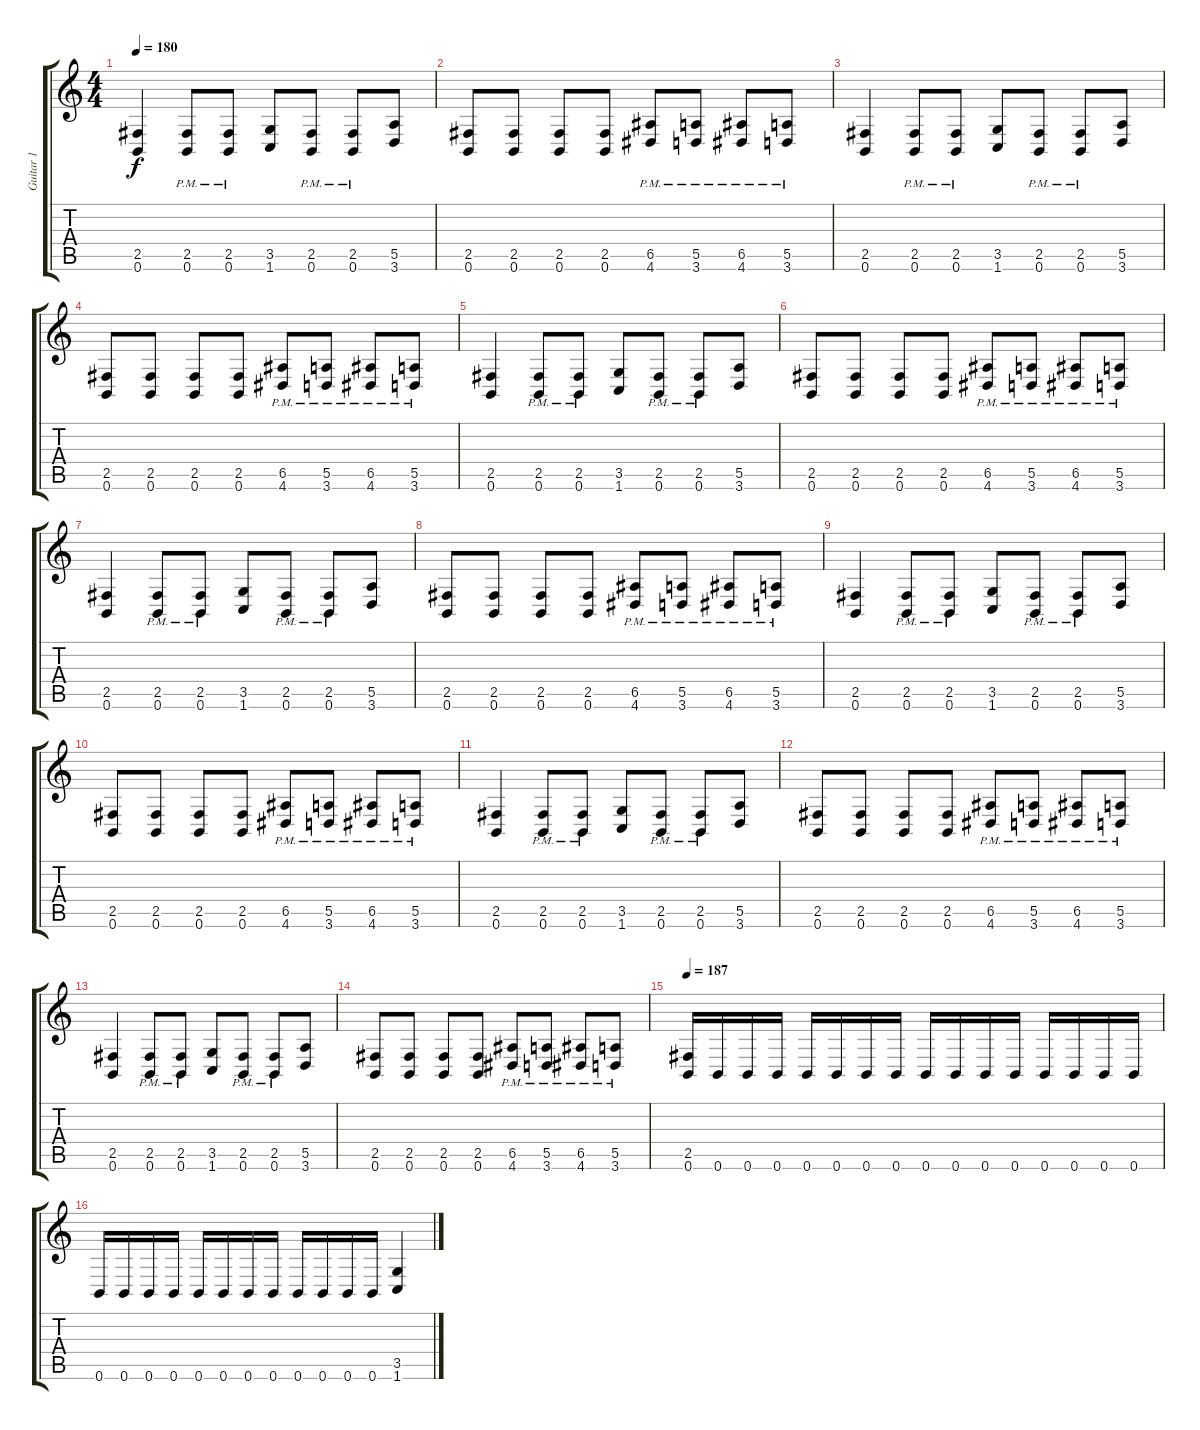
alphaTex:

\track ("Guitar 1" "Guitar 1") {instrument distortionguitar}
\staff {score tabs}
\tuning (B3 Gb3 D3 A2 E2 B1) {hide}
\ts (4 4)
\tempo 180
\clef g2
\ks c
(2.5 0.6).4{dy f} (2.5{pm} 0.6{pm}).8 (2.5{pm} 0.6{pm}).8 (3.5 1.6).8 (2.5{pm} 0.6{pm}).8 (2.5{pm} 0.6{pm}).8 (5.5 3.6).8 |
(2.5 0.6).8 (2.5 0.6).8 (2.5 0.6).8 (2.5 0.6).8 (6.5{pm} 4.6{pm}).8 (5.5{pm} 3.6{pm}).8 (6.5{pm} 4.6{pm}).8 (5.5{pm} 3.6{pm}).8 |
(2.5 0.6).4 (2.5{pm} 0.6{pm}).8 (2.5{pm} 0.6{pm}).8 (3.5 1.6).8 (2.5{pm} 0.6{pm}).8 (2.5{pm} 0.6{pm}).8 (5.5 3.6).8 |
(2.5 0.6).8 (2.5 0.6).8 (2.5 0.6).8 (2.5 0.6).8 (6.5{pm} 4.6{pm}).8 (5.5{pm} 3.6{pm}).8 (6.5{pm} 4.6{pm}).8 (5.5{pm} 3.6{pm}).8 |
(2.5 0.6).4 (2.5{pm} 0.6{pm}).8 (2.5{pm} 0.6{pm}).8 (3.5 1.6).8 (2.5{pm} 0.6{pm}).8 (2.5{pm} 0.6{pm}).8 (5.5 3.6).8 |
(2.5 0.6).8 (2.5 0.6).8 (2.5 0.6).8 (2.5 0.6).8 (6.5{pm} 4.6{pm}).8 (5.5{pm} 3.6{pm}).8 (6.5{pm} 4.6{pm}).8 (5.5{pm} 3.6{pm}).8 |
(2.5 0.6).4 (2.5{pm} 0.6{pm}).8 (2.5{pm} 0.6{pm}).8 (3.5 1.6).8 (2.5{pm} 0.6{pm}).8 (2.5{pm} 0.6{pm}).8 (5.5 3.6).8 |
(2.5 0.6).8 (2.5 0.6).8 (2.5 0.6).8 (2.5 0.6).8 (6.5{pm} 4.6{pm}).8 (5.5{pm} 3.6{pm}).8 (6.5{pm} 4.6{pm}).8 (5.5{pm} 3.6{pm}).8 |
(2.5 0.6).4 (2.5{pm} 0.6{pm}).8 (2.5{pm} 0.6{pm}).8 (3.5 1.6).8 (2.5{pm} 0.6{pm}).8 (2.5{pm} 0.6{pm}).8 (5.5 3.6).8 |
(2.5 0.6).8 (2.5 0.6).8 (2.5 0.6).8 (2.5 0.6).8 (6.5{pm} 4.6{pm}).8 (5.5{pm} 3.6{pm}).8 (6.5{pm} 4.6{pm}).8 (5.5{pm} 3.6{pm}).8 |
(2.5 0.6).4 (2.5{pm} 0.6{pm}).8 (2.5{pm} 0.6{pm}).8 (3.5 1.6).8 (2.5{pm} 0.6{pm}).8 (2.5{pm} 0.6{pm}).8 (5.5 3.6).8 |
(2.5 0.6).8 (2.5 0.6).8 (2.5 0.6).8 (2.5 0.6).8 (6.5{pm} 4.6{pm}).8 (5.5{pm} 3.6{pm}).8 (6.5{pm} 4.6{pm}).8 (5.5{pm} 3.6{pm}).8 |
(2.5 0.6).4 (2.5{pm} 0.6{pm}).8 (2.5{pm} 0.6{pm}).8 (3.5 1.6).8 (2.5{pm} 0.6{pm}).8 (2.5{pm} 0.6{pm}).8 (5.5 3.6).8 |
(2.5 0.6).8 (2.5 0.6).8 (2.5 0.6).8 (2.5 0.6).8 (6.5{pm} 4.6{pm}).8 (5.5{pm} 3.6{pm}).8 (6.5{pm} 4.6{pm}).8 (5.5{pm} 3.6{pm}).8 |
\tempo 187
(2.5 0.6).16 0.6.16 0.6.16 0.6.16 0.6.16 0.6.16 0.6.16 0.6.16 0.6.16 0.6.16 0.6.16 0.6.16 0.6.16 0.6.16 0.6.16 0.6.16 |
0.6.16 0.6.16 0.6.16 0.6.16 0.6.16 0.6.16 0.6.16 0.6.16 0.6.16 0.6.16 0.6.16 0.6.16 (3.5 1.6).4
